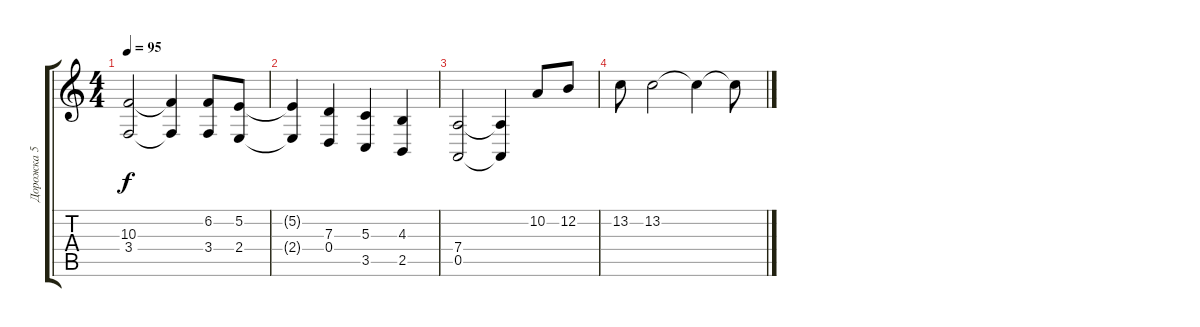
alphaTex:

\track ("Дорожка 5" "Дорожка 5") {instrument synthstrings2}
\staff {score tabs}
\tuning (E4 B3 G3 D3 A2 E2) {hide}
\ts (4 4)
\tempo 95
\clef g2
\ks c
(10.3 3.4).2{dy f} (10.3{t} 3.4{t}).4 (6.2 3.4).8 (5.2 2.4).8 |
(5.2{t} 2.4{t}).4 (7.3 0.4).4 (5.3 3.5).4 (4.3 2.5).4 |
(7.4 0.5).2 (7.4{t} 0.5{t}).4 10.2.8 12.2.8 |
13.2.8 13.2.2 13.2{t}.4 13.2{t}.8
